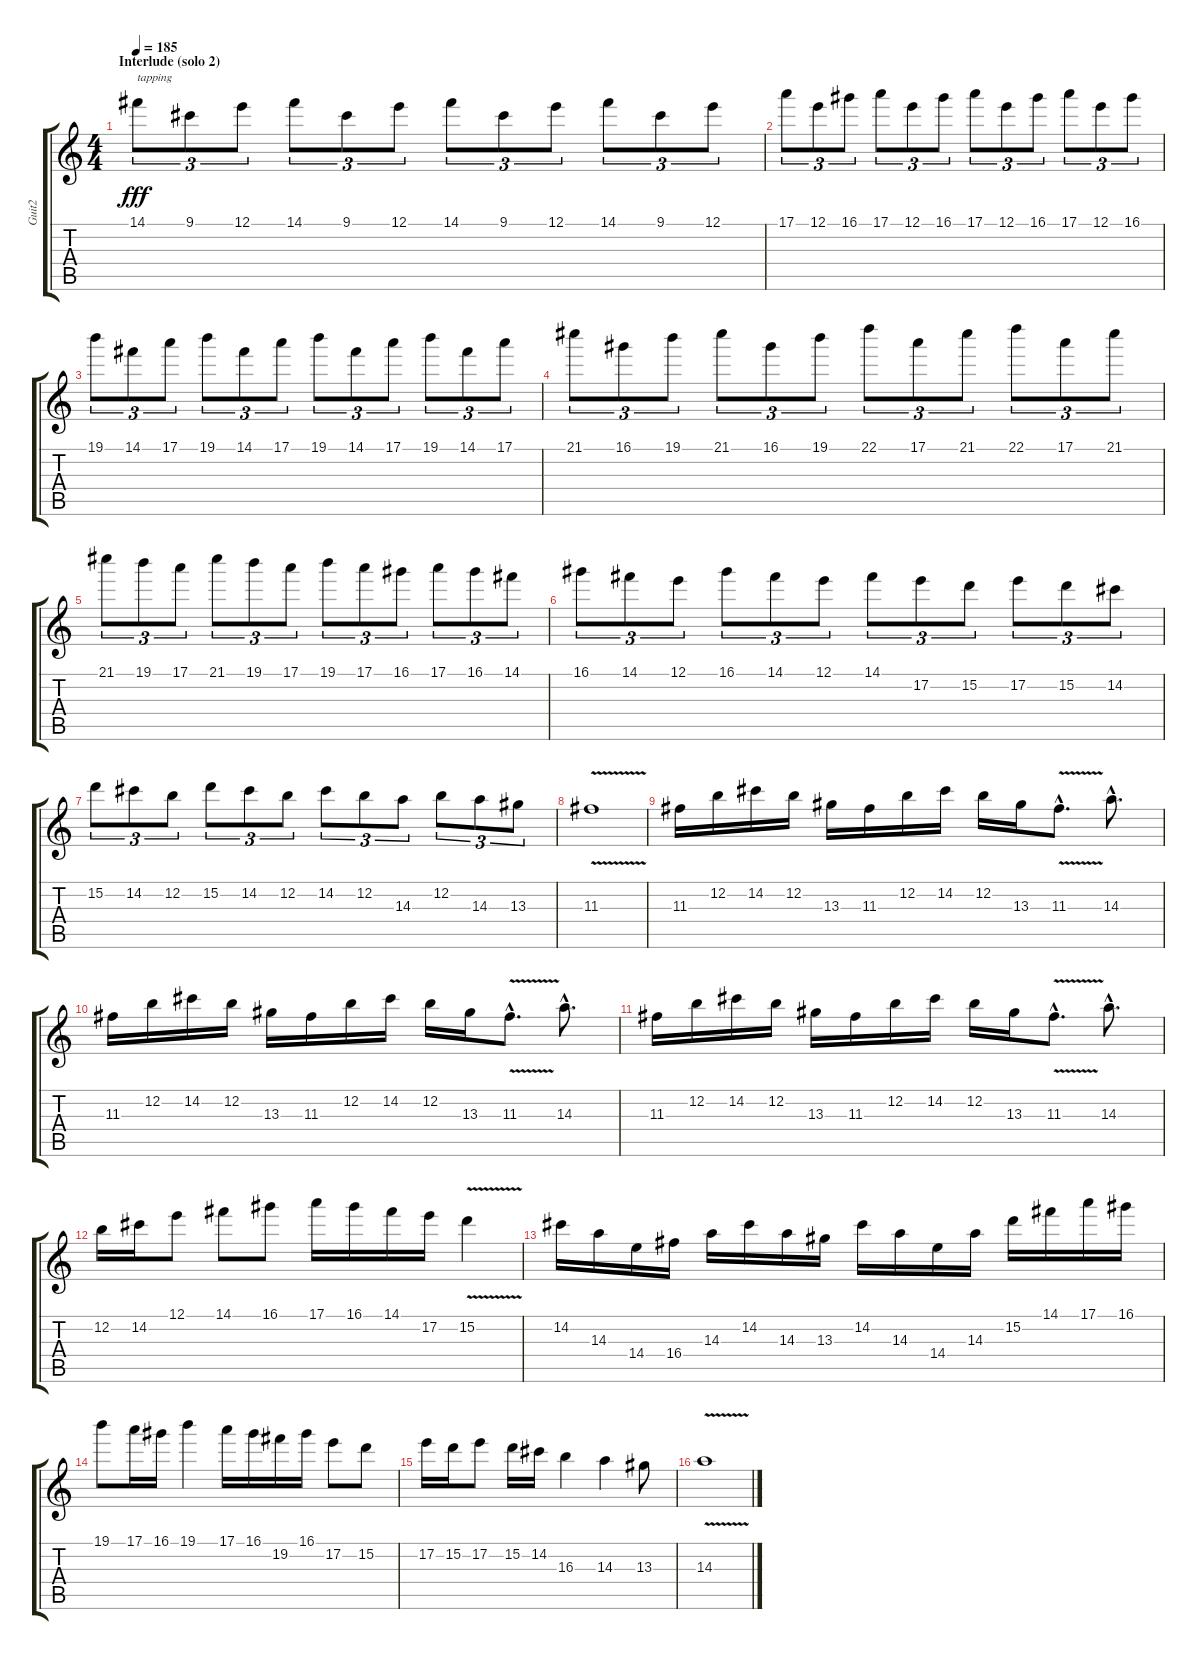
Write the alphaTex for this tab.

\track ("Guit2" "Guit2") {instrument overdrivenguitar}
\staff {score tabs}
\tuning (E4 B3 G3 D3 A2 E2) {hide}
\ts (4 4)
\section ("" "Interlude (solo 2)")
\tempo 185
\clef g2
\ks c
14.1.8{tu (3 2) txt "tapping" dy fff} 9.1.8{tu (3 2)} 12.1.8{tu (3 2)} 14.1.8{tu (3 2)} 9.1.8{tu (3 2)} 12.1.8{tu (3 2)} 14.1.8{tu (3 2)} 9.1.8{tu (3 2)} 12.1.8{tu (3 2)} 14.1.8{tu (3 2)} 9.1.8{tu (3 2)} 12.1.8{tu (3 2)} |
17.1.8{tu (3 2)} 12.1.8{tu (3 2)} 16.1.8{tu (3 2)} 17.1.8{tu (3 2)} 12.1.8{tu (3 2)} 16.1.8{tu (3 2)} 17.1.8{tu (3 2)} 12.1.8{tu (3 2)} 16.1.8{tu (3 2)} 17.1.8{tu (3 2)} 12.1.8{tu (3 2)} 16.1.8{tu (3 2)} |
19.1.8{tu (3 2)} 14.1.8{tu (3 2)} 17.1.8{tu (3 2)} 19.1.8{tu (3 2)} 14.1.8{tu (3 2)} 17.1.8{tu (3 2)} 19.1.8{tu (3 2)} 14.1.8{tu (3 2)} 17.1.8{tu (3 2)} 19.1.8{tu (3 2)} 14.1.8{tu (3 2)} 17.1.8{tu (3 2)} |
21.1.8{tu (3 2)} 16.1.8{tu (3 2)} 19.1.8{tu (3 2)} 21.1.8{tu (3 2)} 16.1.8{tu (3 2)} 19.1.8{tu (3 2)} 22.1.8{tu (3 2)} 17.1.8{tu (3 2)} 21.1.8{tu (3 2)} 22.1.8{tu (3 2)} 17.1.8{tu (3 2)} 21.1.8{tu (3 2)} |
21.1.8{tu (3 2)} 19.1.8{tu (3 2)} 17.1.8{tu (3 2)} 21.1.8{tu (3 2)} 19.1.8{tu (3 2)} 17.1.8{tu (3 2)} 19.1.8{tu (3 2)} 17.1.8{tu (3 2)} 16.1.8{tu (3 2)} 17.1.8{tu (3 2)} 16.1.8{tu (3 2)} 14.1.8{tu (3 2)} |
16.1.8{tu (3 2)} 14.1.8{tu (3 2)} 12.1.8{tu (3 2)} 16.1.8{tu (3 2)} 14.1.8{tu (3 2)} 12.1.8{tu (3 2)} 14.1.8{tu (3 2)} 17.2.8{tu (3 2)} 15.2.8{tu (3 2)} 17.2.8{tu (3 2)} 15.2.8{tu (3 2)} 14.2.8{tu (3 2)} |
15.2.8{tu (3 2)} 14.2.8{tu (3 2)} 12.2.8{tu (3 2)} 15.2.8{tu (3 2)} 14.2.8{tu (3 2)} 12.2.8{tu (3 2)} 14.2.8{tu (3 2)} 12.2.8{tu (3 2)} 14.3.8{tu (3 2)} 12.2.8{tu (3 2)} 14.3.8{tu (3 2)} 13.3.8{tu (3 2)} |
11.3{v}.1 |
11.3.16 12.2.16 14.2.16 12.2.16 13.3.16 11.3.16 12.2.16 14.2.16 12.2.16 13.3.16 11.3{v hac}.8{d} 14.3{hac}.8{d} |
11.3.16 12.2.16 14.2.16 12.2.16 13.3.16 11.3.16 12.2.16 14.2.16 12.2.16 13.3.16 11.3{v hac}.8{d} 14.3{hac}.8{d} |
11.3.16 12.2.16 14.2.16 12.2.16 13.3.16 11.3.16 12.2.16 14.2.16 12.2.16 13.3.16 11.3{v hac}.8{d} 14.3{hac}.8{d} |
12.2.16 14.2.16 12.1.8 14.1.8 16.1.8 17.1.16 16.1.16 14.1.16 17.2.16 15.2{v}.4 |
14.2.16 14.3.16 14.4.16 16.4.16 14.3.16 14.2.16 14.3.16 13.3.16 14.2.16 14.3.16 14.4.16 14.3.16 15.2.16 14.1.16 17.1.16 16.1.16 |
19.1.8 17.1.16 16.1.16 19.1.4 17.1.16 16.1.16 19.2.16 16.1.16 17.2.8 15.2.8 |
17.2.16 15.2.16 17.2.8 15.2.16 14.2.16 16.3.4 14.3.4 13.3.8 |
14.3{v}.1
